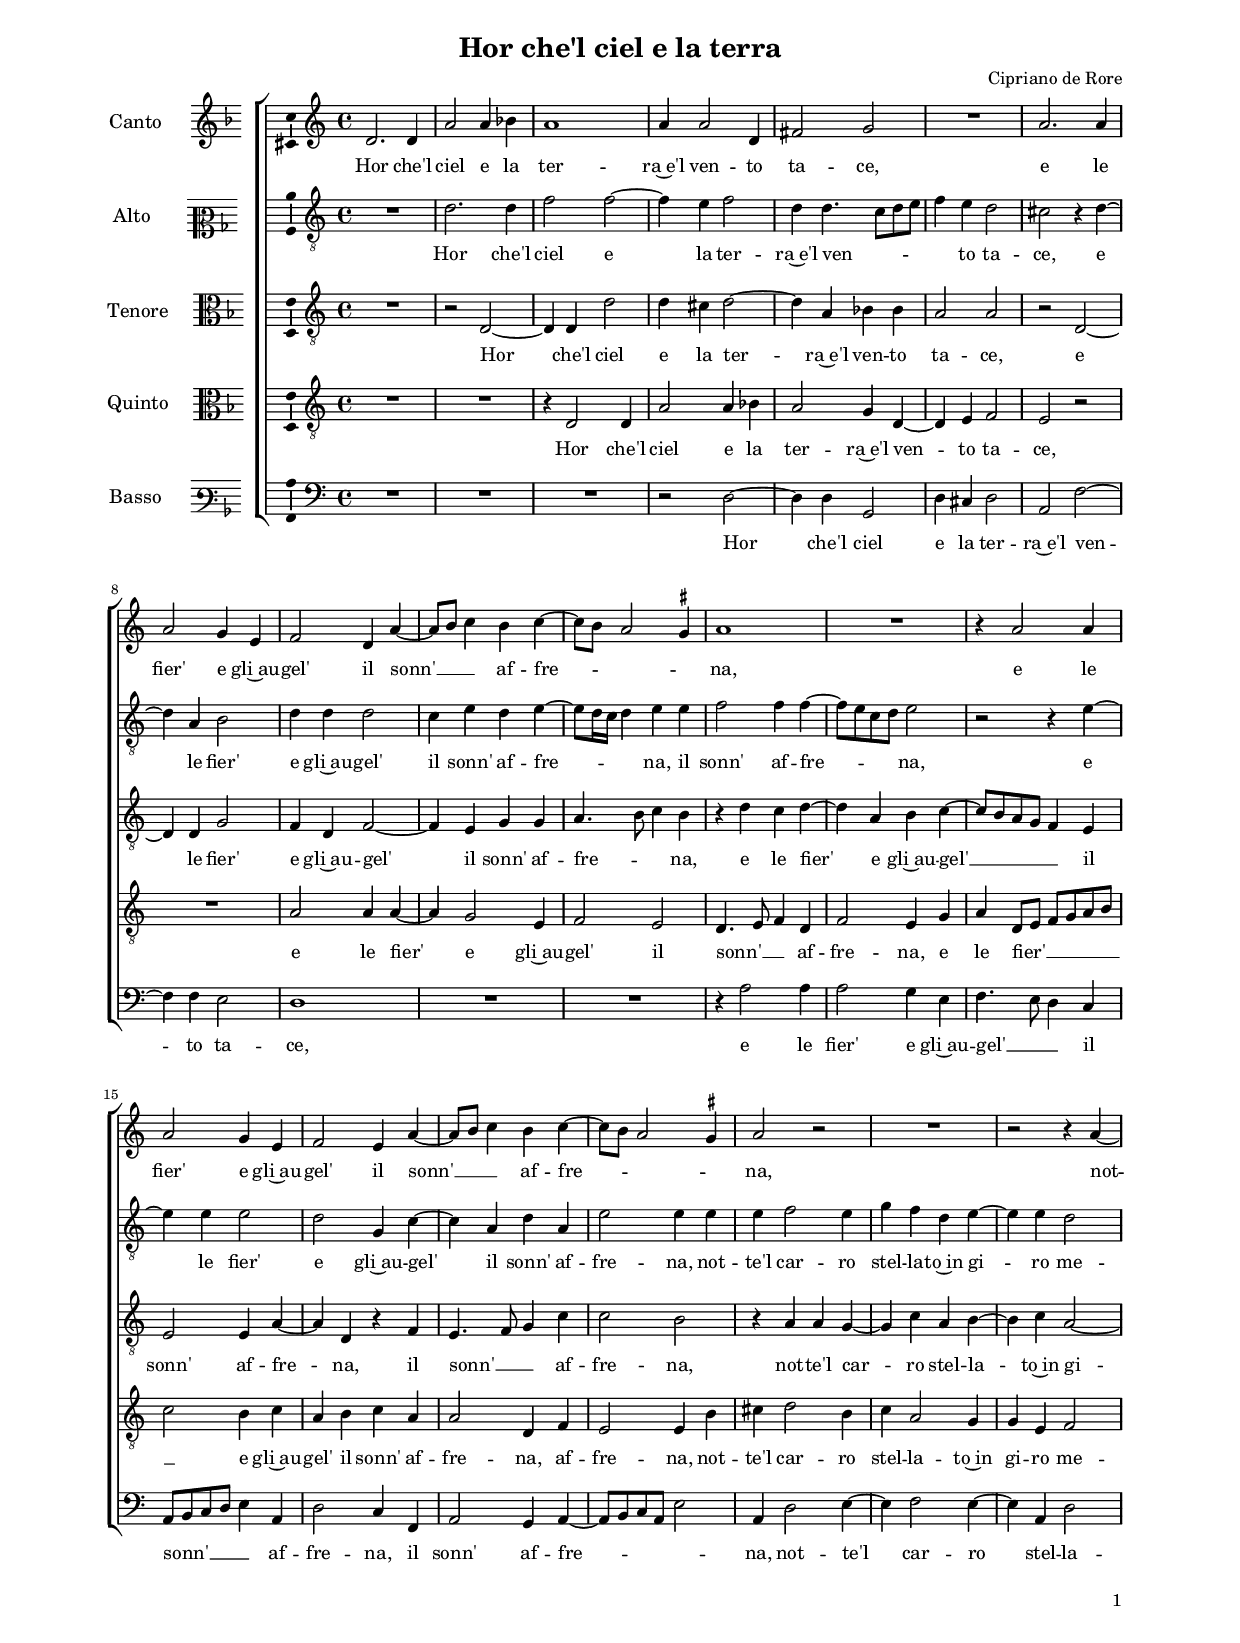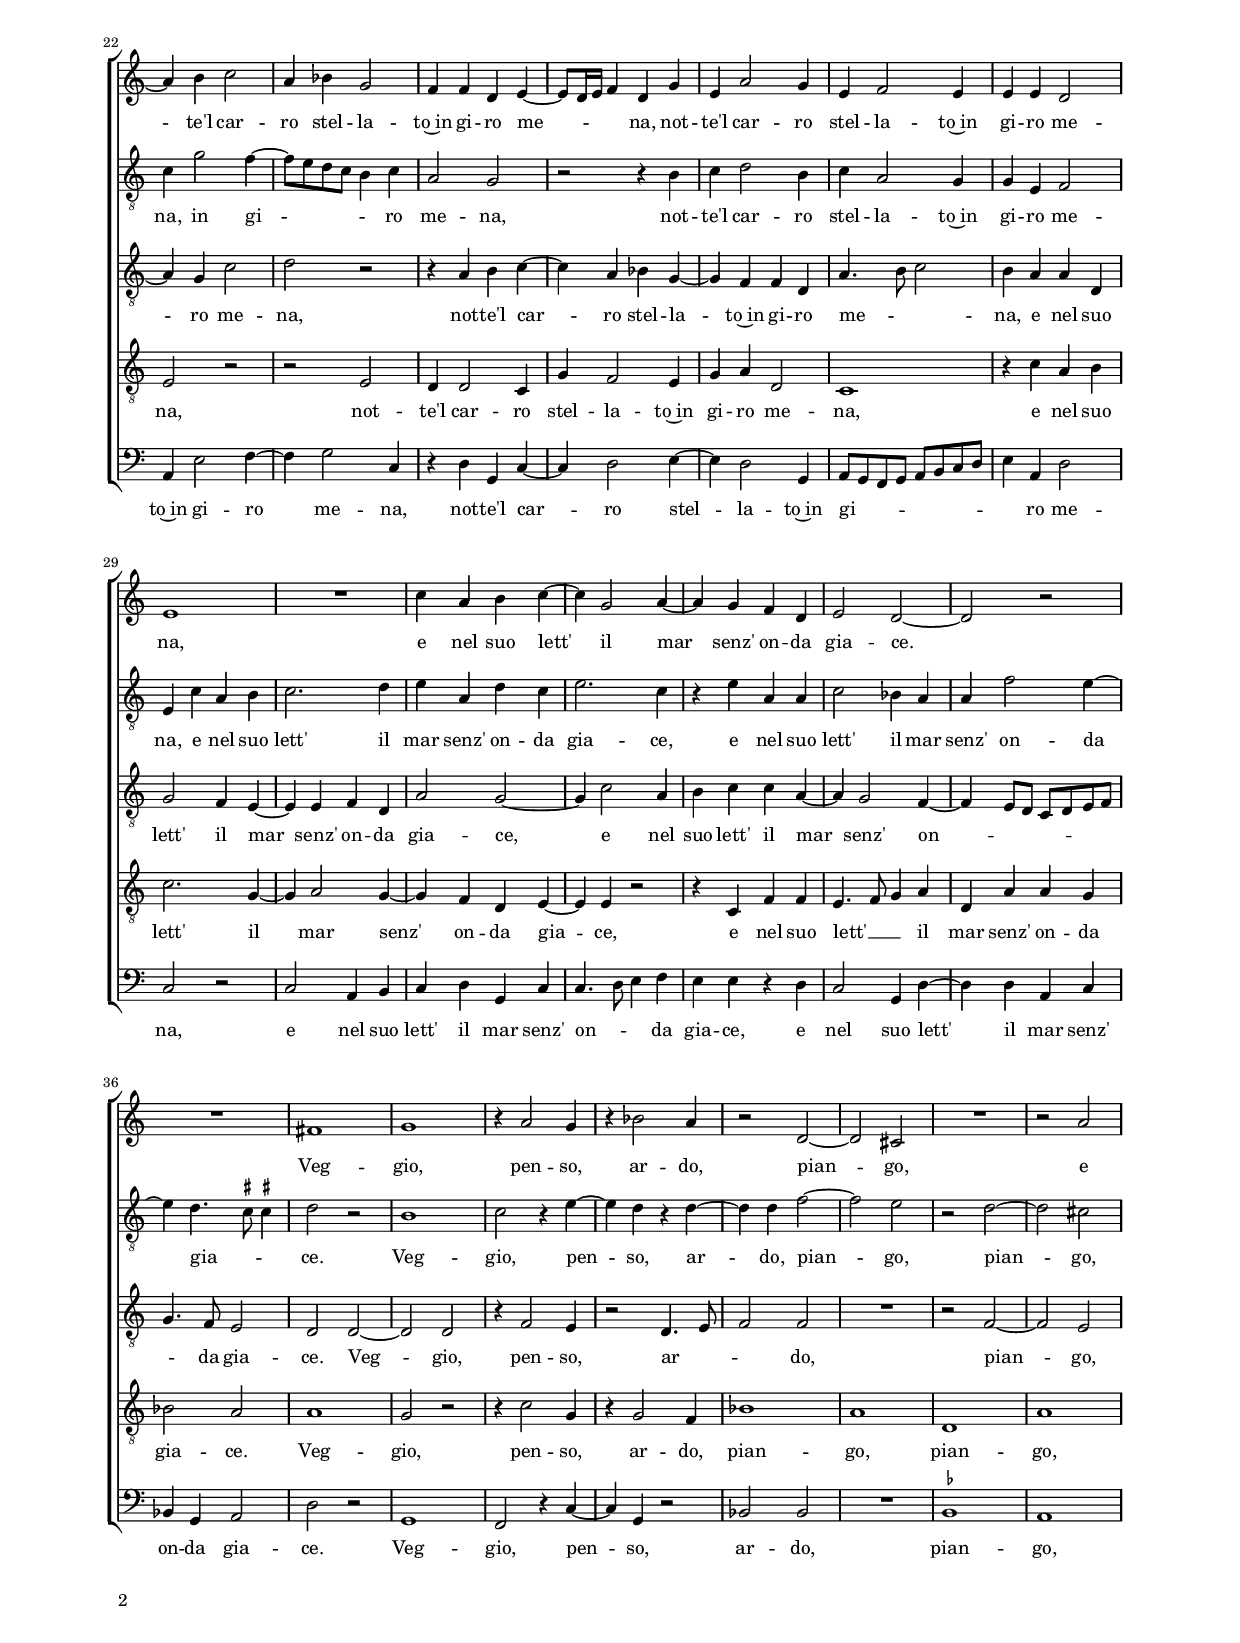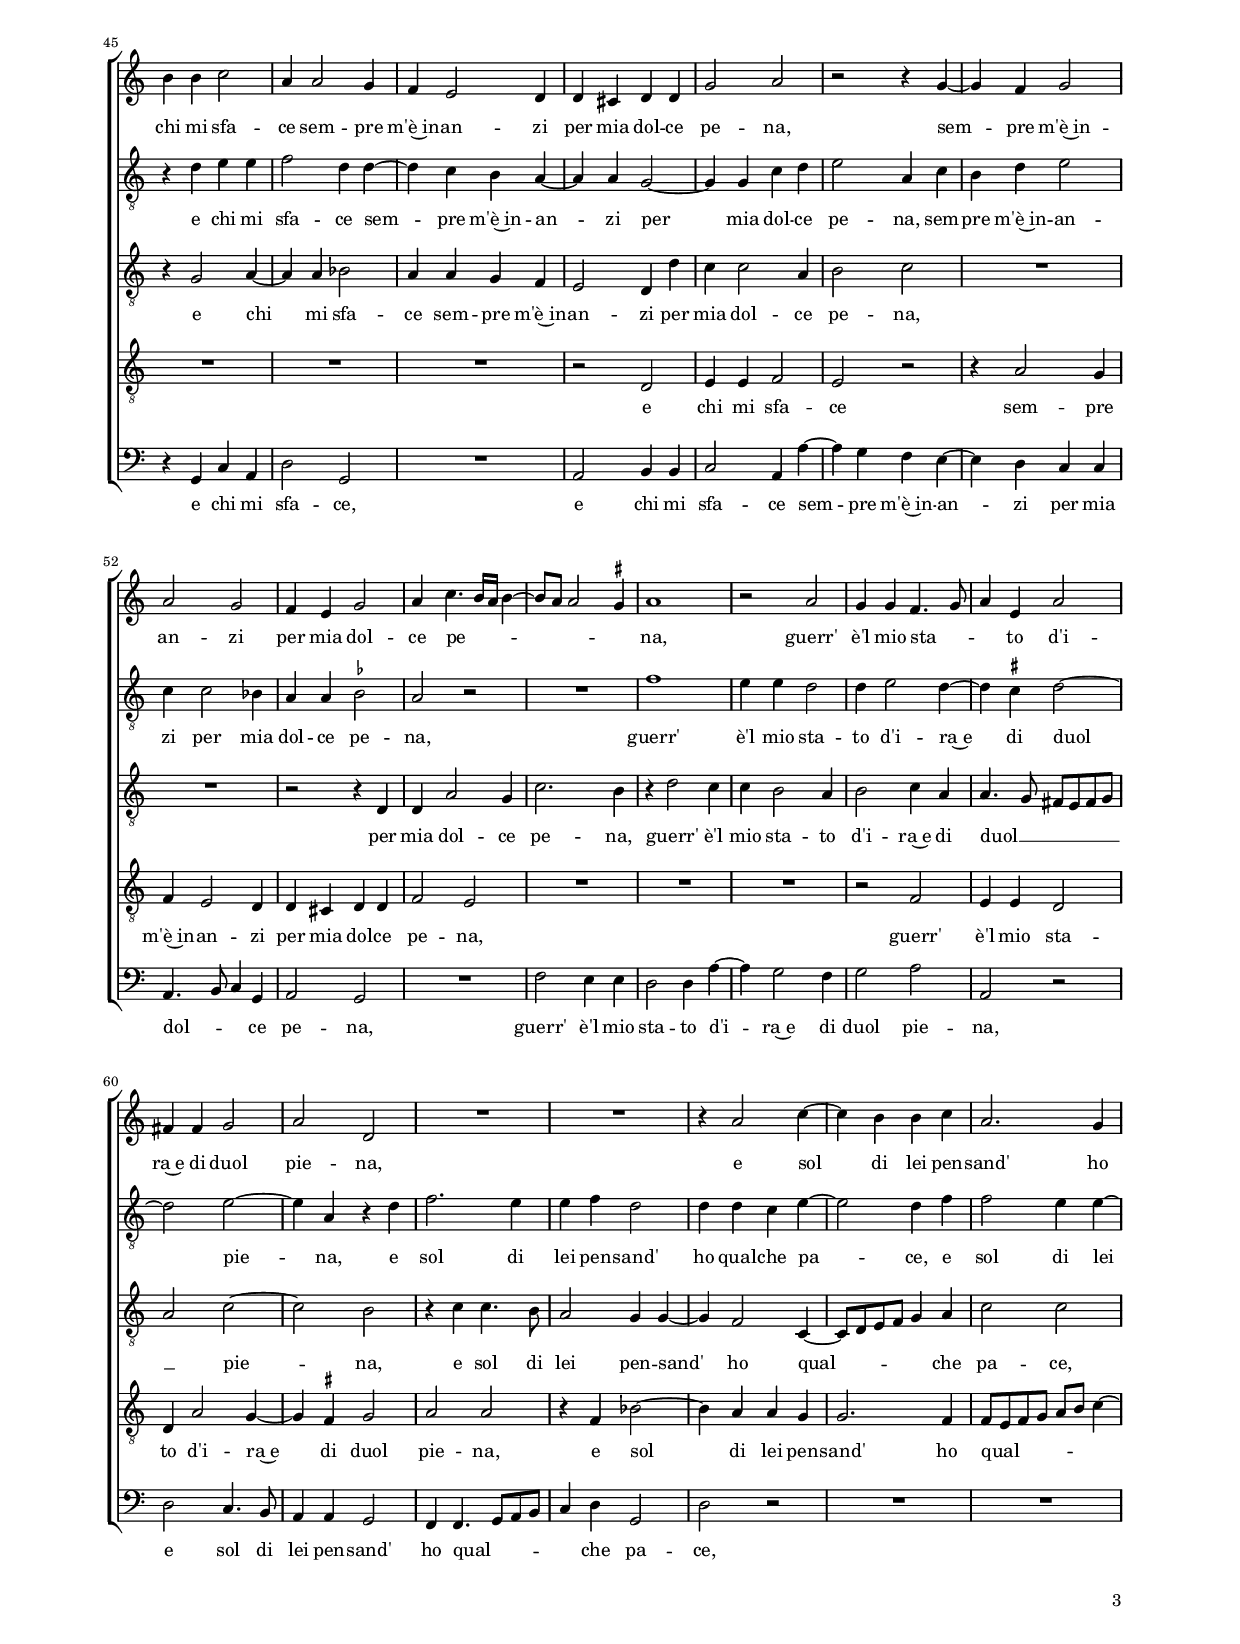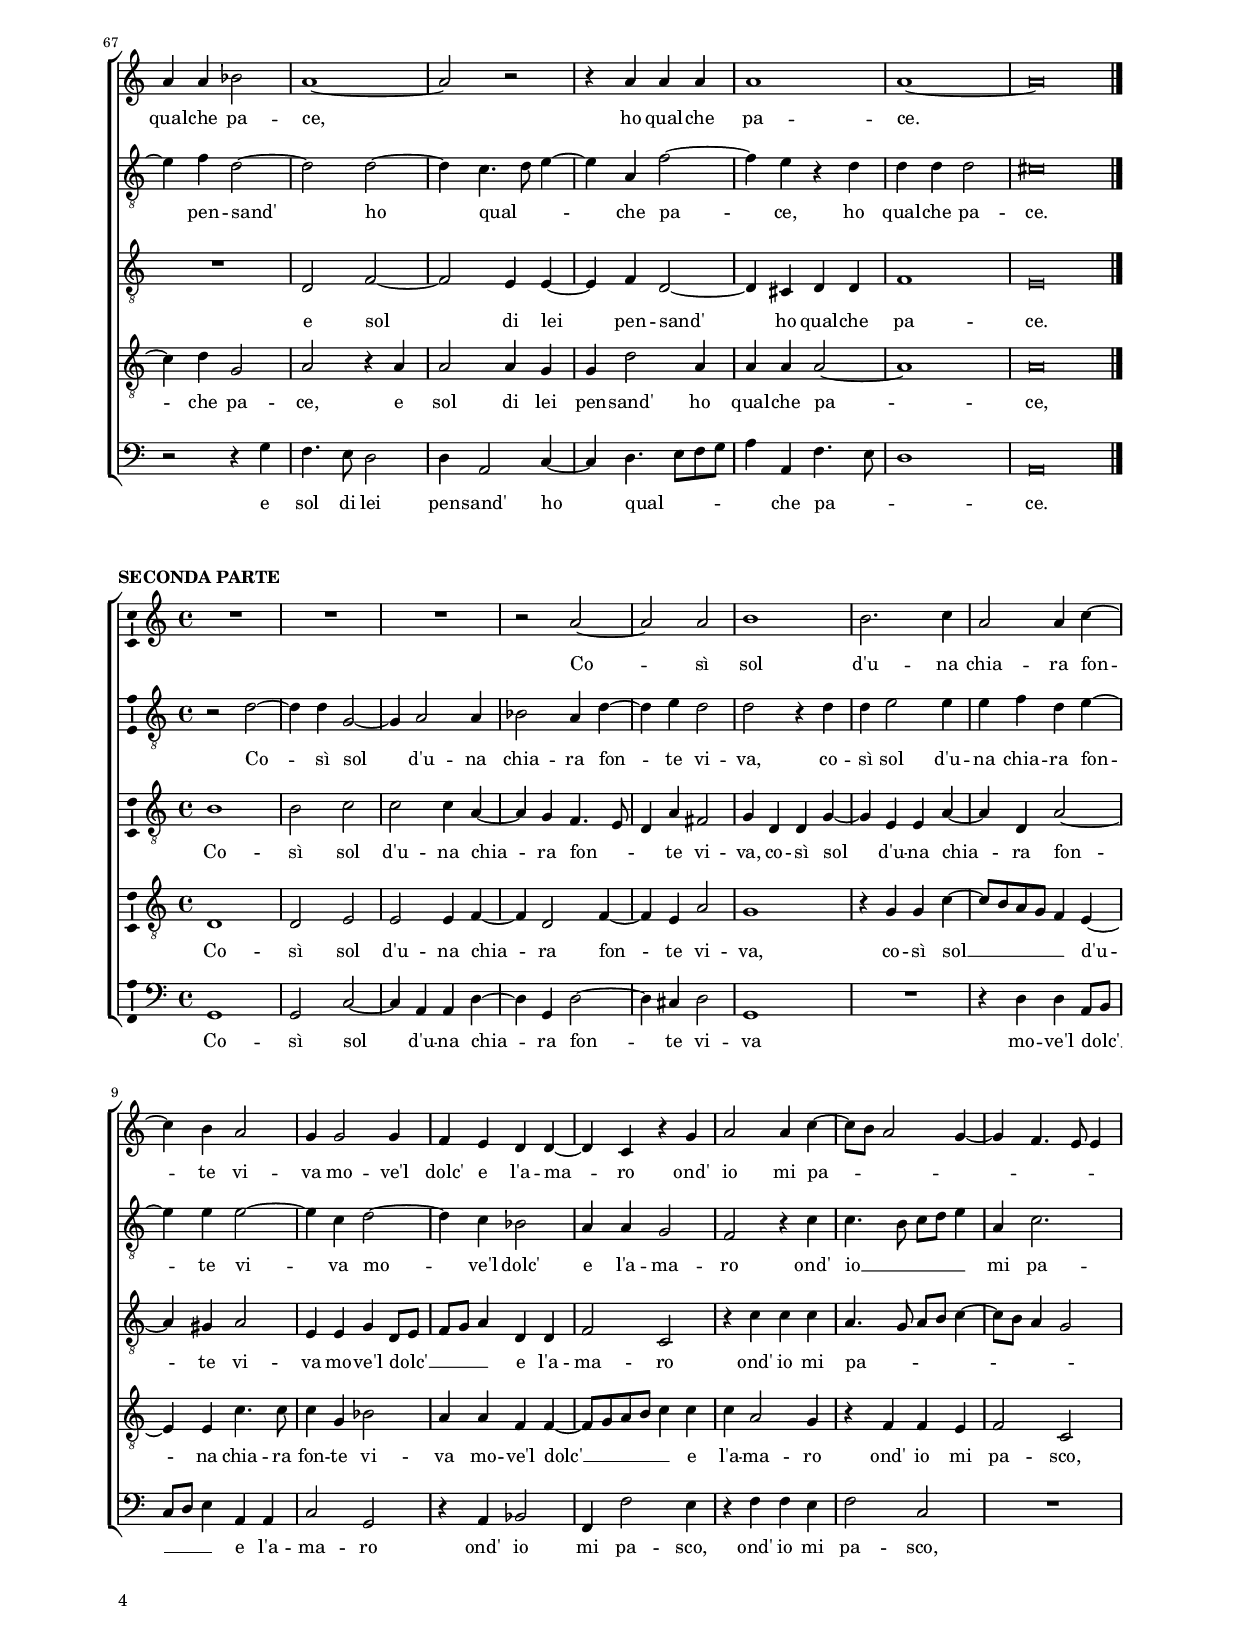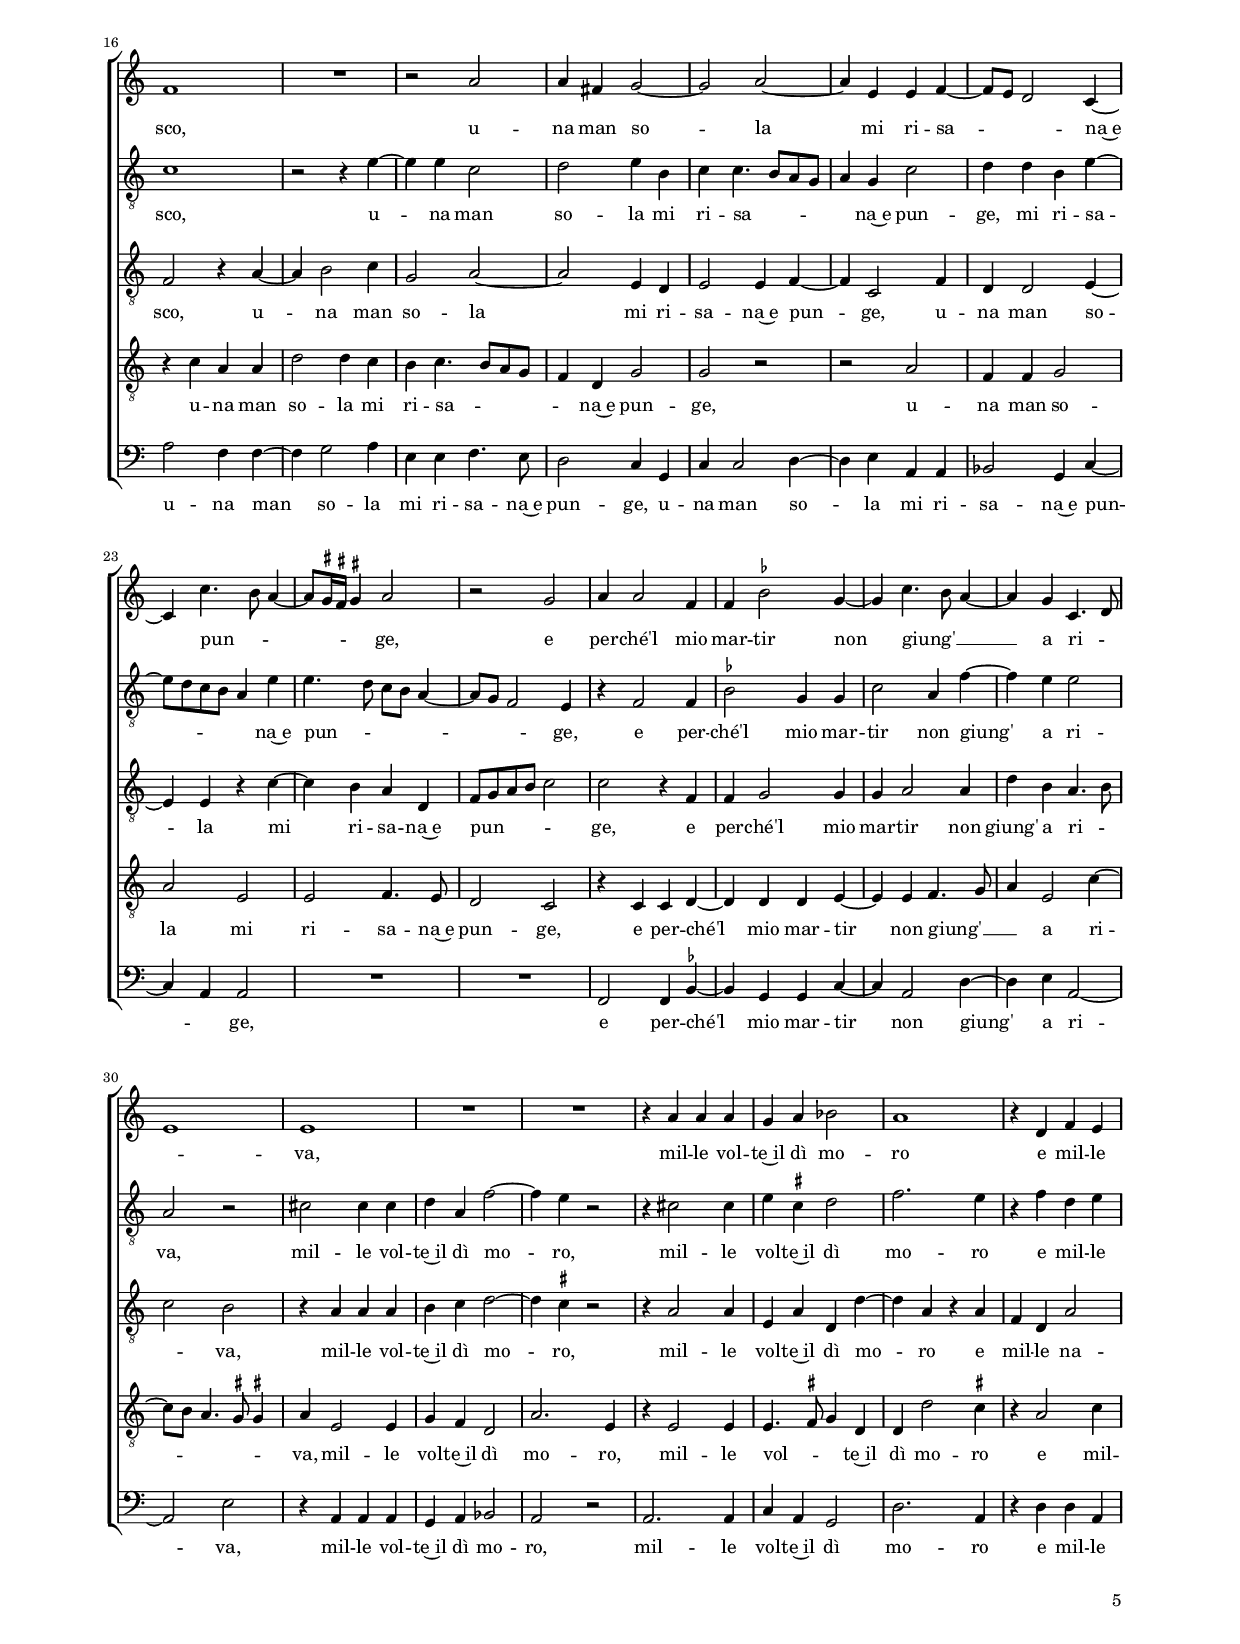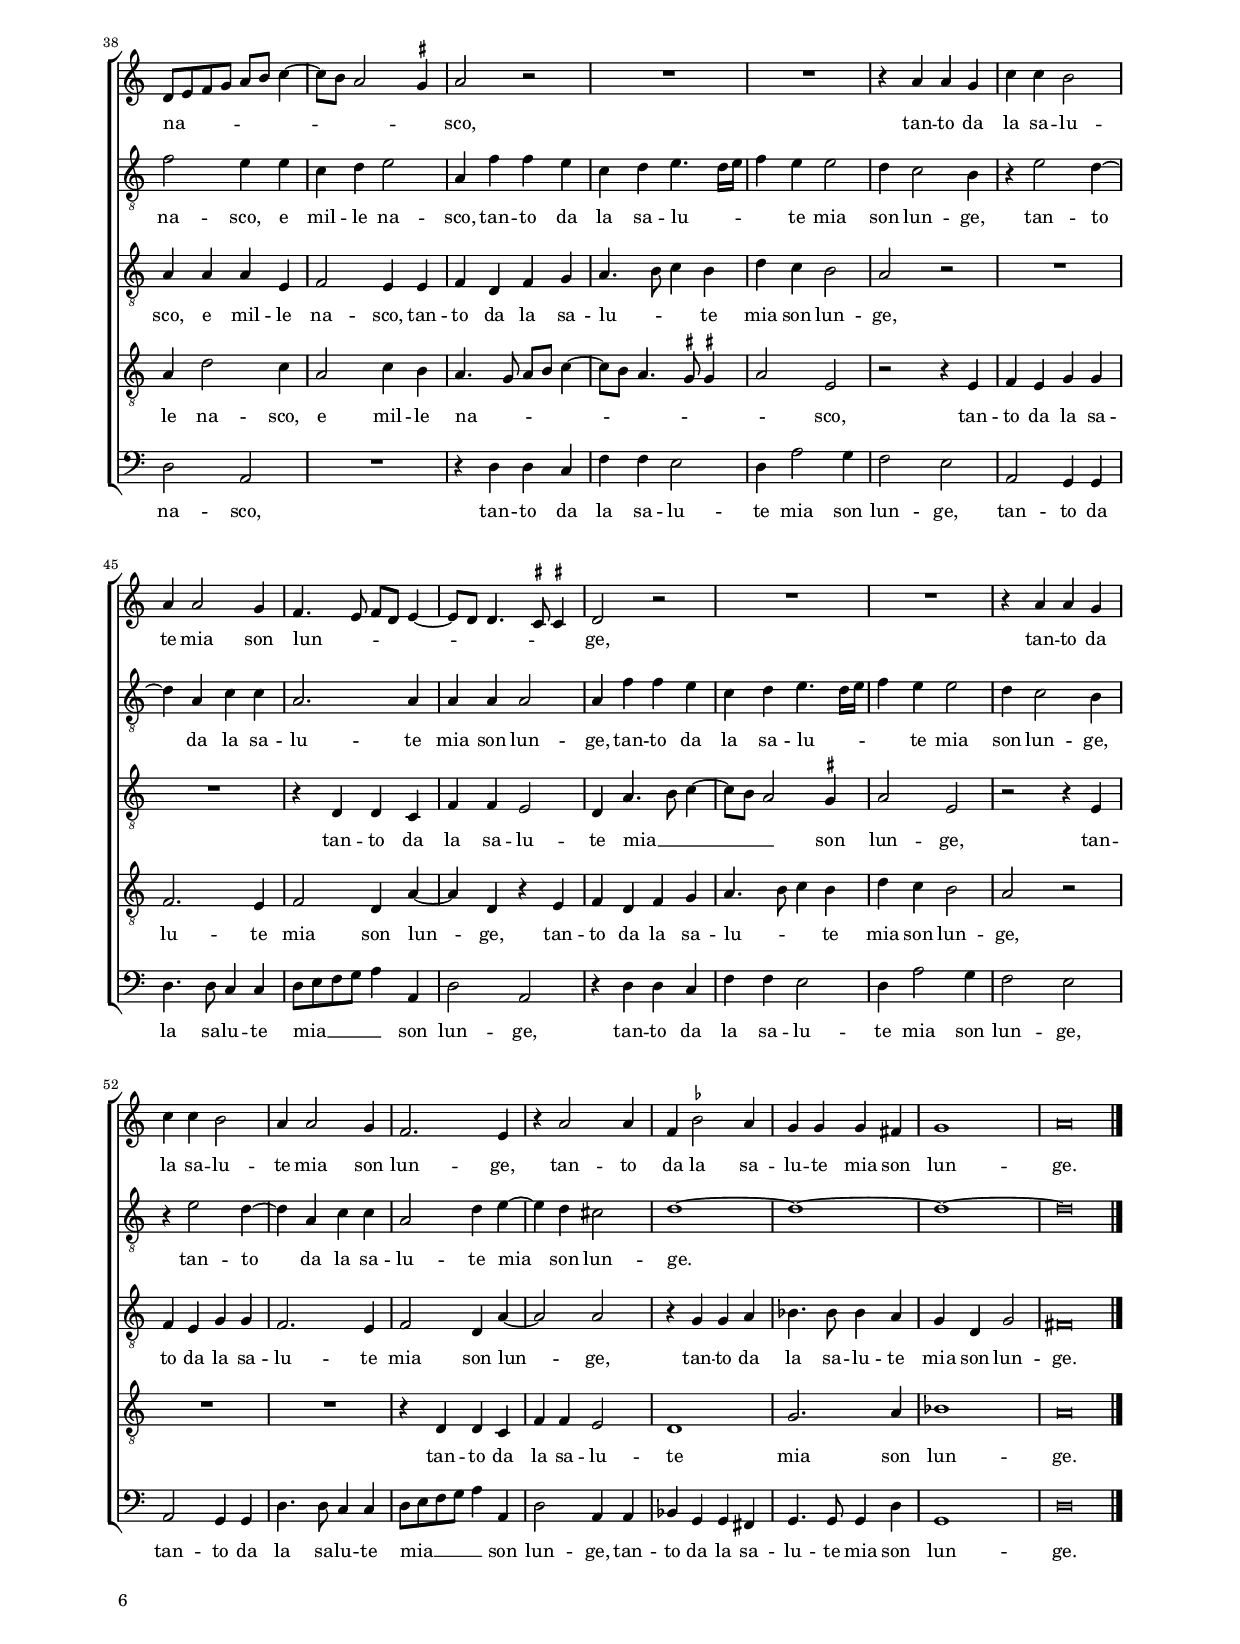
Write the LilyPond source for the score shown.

\header
{
  title="Hor che'l ciel e la terra"
  composer="Cipriano de Rore"
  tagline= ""
}

\version "2.20.0"
\language deutsch
#(set-global-staff-size 15)
% #(set-default-paper-size "letter")
#(ly:set-option 'point-and-click #f)

	
	ficta = { \once \set suggestAccidentals = ##t }
	
	forget = #(define-music-function (music) (ly:music?) #{
		\accidentalStyle forget
		$music
		\accidentalStyle default
		#})


\paper
	{
	top-margin = 1.8 \cm
	bottom-margin = 1.2 \cm
	left-margin = 2 \cm
	right-margin = 2 \cm
	ragged-bottom = ##f
	ragged-last-bottom = ##f
	print-page-number = ##f
	score-system-spacing = #'((basic-distance . 16) (minimum-distance . 14) (padding . 5) (strechability . 150))
	system-system-spacing = #'((basic-distance . 16) (minimum-distance . 14) (padding . 5) (strechability . 150))
    oddFooterMarkup=\markup   \fill-line { "" \fromproperty #'page:page-number-string }
    evenFooterMarkup=\markup  \fill-line { \fromproperty #'page:page-number-string "" }
    last-bottom-spacing = #'((basic-distance . 12) (minimum-distance . 7) (padding . 4))
    systems-per-page = 3
    page-count = 6
%	min-systems-per-page = 3
	}

global = {
    % \set Staff.autoBeaming = ##f
	\key f \major
	\time 4/4 
    \set Score.tempoHideNote = ##t
    \tempo 4 = 100
    \skip 1*72  \set Score.measureLength = #(ly:make-moment 2/1)
    \skip 1*2 \bar "|."
	}
	

incipitcantus = \markup { \score {
	{
	\set Staff.instrumentName = \markup { \fontsize #1 "Canto" }
	\key f \major
	\clef violin
	s4 \bar ""
	}
	\layout  {
	raggedright = ##t
	indent = 1.8 \cm
	line-width = 2.5 \cm
	\context { \Staff \remove Time_signature_engraver }
	\override Staff.Clef.Y-extent = #'(0 . 0)
	}} \hspace #1 }
      
      
incipitaltus = \markup { \score {
	{
	\set Staff.instrumentName = \markup { \fontsize #1 "Alto" }
	\key f \major
	\clef mezzosoprano
	s4 \bar ""
	}
	\layout  {
	raggedright = ##t
	indent = 1.8 \cm
	line-width = 2.5 \cm
	\context { \Staff \remove Time_signature_engraver }
	\override Staff.Clef.Y-extent = #'(0 . 0)
	}} \hspace #1 }


incipittenor = \markup { \score {
	{
	\set Staff.instrumentName = \markup { \fontsize #1 "Tenore" }
	\key f \major
	\clef alto
	s4 \bar ""
	}
	\layout  {
	raggedright = ##t
	indent = 1.8 \cm
	line-width = 2.5 \cm
	\context { \Staff \remove Time_signature_engraver }
	\override Staff.Clef.Y-extent = #'(0 . 0)
	}} \hspace #1 }
      
      
incipitquintus = \markup { \score {
	{
	\set Staff.instrumentName = \markup { \fontsize #1 "Quinto" }
	\key f \major
	\clef alto
	s4 \bar ""
	}
	\layout  {
	raggedright = ##t
	indent = 1.8 \cm
	line-width = 2.5 \cm
	\context { \Staff \remove Time_signature_engraver }
	\override Staff.Clef.Y-extent = #'(0 . 0)
	}} \hspace #1 }
      
      
incipitbassus = \markup { \score {
	{
	\set Staff.instrumentName = \markup { \fontsize #1 "Basso" }
	\key f \major
	\clef varbaritone
	s4 \bar ""
	}
	\layout  {
	raggedright = ##t
	indent = 1.8 \cm
	line-width = 2.5 \cm
	\context { \Staff \remove Time_signature_engraver }
	\override Staff.Clef.Y-extent = #'(0 . 0)
	}} \hspace #1 }


cantus =  \relative c''
	{
	g2. g4
	d'2 d4 es
	d1
	d4 d2 g,4
%5
	h2 c |
	R1
	d2. d4 \break
	d2 c4 a
	b2 g4 d'~
%10
	d8 e f4 e f~ |
	f8 e d2 \ficta cis4
	d1
	R1
	r4 d2 d4 \break
%15
	d2 c4 a |
	b2 a4 d~
	d8 e f4 e f~
	f8 e d2 \ficta cis4
	d2 r
%20
	R1 |
	r2 r4 d~ \break
	d4 e f2
	d4 es c2
	b4 b g a~
%25
	a8 g16 a b4 g c |
	a4 d2 c4
	a4 b2 a4
	a4 a g2 \break
	a1
%30
	R1 |
	f'4 d e f~
	f4 c2 d4~
	d4 c b g
	a2 g~
%35
	g2 r | \break
	R1
	h1
	c1
	r4 d2 c4
%40
	r4 es2 d4 |
	r2 g,~
	g2 fis
	R1
	r2 d' \break
%45
	e4 e f2 |
	d4 d2 c4
	b4 a2 g4
	g4 fis g g
	c2 d
%50
	r2 r4 c~ |
	c4 b c2 \break
	d2 c
	b4 a c2
	d4 f4. e16 d e4~
%55
	e8 d d2 \ficta cis4 |
	d1
	r2 d
	c4 c b4. c8
	d4 a d2 \break
%60
	h4 h c2 |
	d2 g,
	R1
	R1
	r4 d'2 f4~
%65
	f4 e e f |
	d2. c4 \break
	d4 d es2
	d1~
	d2 r
%70
	r4 d d d |
	d1
    d1~
	d\breve |
	}


altus =  \relative c'
    {
	R1
	g'2. g4
	b2 b~
	b4 a b2
%5
	g4 g4. f8 g a |
	b4 a g2
	fis2 r4 g~
	g4 d e2
	g4 g g2
%10
	f4 a g a~ |
	a8 g16 f g4 a a
	b2 b4 b~
	b8 a f g a2
	r2 r4 a~
%15
	a4 a a2 |
	g2 c,4 f~
	f4 d g d
	a'2 a4 a
	a4 b2 a4
%20
	c4 b g a~ |
	a4 a g2
	f4 c'2 b4~
	b8 a g f e4 f
	d2 c
%25
	r2 r4 e |
	f4 g2 e4
	f4 d2 c4
	c4 a b2
	a4 f' d e
%30
	f2. g4 |
	a4 d, g f
	a2. f4
	r4 a d, d
	f2 es4 d
%35
	d4 b'2 a4~ |
	a4 g4. \ficta fis8 \ficta fis!4
	g2 r
	e1
	f2 r4 a~
%40
	a4 g r g~ |
	g4 g b2~
	b2 a
	r2 g~
	g2 fis
%45
	r4 g a a |
	b2 g4 g~
	g4 f e d~
	d4 d c2~
	c4 c f g
%50
	a2 d,4 f |
	e4 g a2
	f4 f2 es4
	d4 d \ficta es2
	d2 r
%55
	R1 |
	b'1
	a4 a g2
	g4 a2 g4~
	g4 \ficta fis g2~
%60
	g2 a~ |
	a4 d, r g
	b2. a4
	a4 b g2
	g4 g f a~
%65
	a2 g4 b |
	b2 a4 a~
	a4 b g2~
	g2 g~
	g4 f4. g8 a4~
%70
	a4 d, b'2~ |
	b4 a r g
	g4 g g2
	fis\breve |
	}


tenor =  \relative c'
	{
	R1
	r2 g~
	g4 g g'2
	g4 fis g2~
%5
	g4 d es es |
	d2 d
	r2 g,~
	g4 g c2
	b4 g b2~
%10
	b4 a c c |
	d4. e8 f4 e
	r4 g f g~
	g4 d e f~
	f8 e d c b4 a
%15
	a2 a4 d~ |
	d4 g, r b
	a4. b8 c4 f
	f2 e
	r4 d d c~
%20
	c4 f d e~ |
	e4 f d2~
	d4 c f2
	g2 r
	r4 d e f~
%25
	f4 d es c~ |
	c4 b b g
	d'4. e8 f2
	e4 d d g,
	c2 b4 a~
%30
	a4 a b g |
	d'2 c~
	c4 f2 d4
	e4 f f d~
	d4 c2 b4~
%35
	b4 a8 g f8 g a b |
	c4. b8 a2
	g2 g~
	g2 g
	r4 b2 a4
%40
	r2 g4. a8 |
	b2 b
	R1
	r2 b~
	b2 a
%45
	r4 c2 d4~ |
	d4 d es2
	d4 d c b
	a2 g4 g'
	f4 f2 d4
%50
	e2 f |
	R1
	R1
	r2 r4 g,
	g4 d'2 c4
%55
	f2. e4 |
	r4 g2 f4
	f4 e2 d4
	e2 f4 d
	d4. c8 h8 a h c
%60
	d2 f~ |
	f2 e
	r4 f f4. e8
	d2 c4 c~
	c4 b2 f4~
%65
	f8 g a b c4 d |
	f2 f
	R1
	g,2 b~
	b2 a4 a~
%70
	a4 b g2~ |
	g4 fis g g
	b1
	a\breve |
	}


quintus  =  \relative c'
	{
	R1
	R1
	r4 g2 g4
	d'2 d4 es
%5
	d2 c4 g~ |
	g4 a b2
	a2 r
	R1
	d2 d4 d~
%10
	d4 c2 a4 |
	b2 a
	g4. a8 b4 g
	b2 a4 c
	d4 g,8 a b c d e
%15
	f2 e4 f |
	d4 e f d
	d2 g,4 b
	a2 a4 e'
	fis4 g2 e4
%20
	f4 d2 c4 | 
	c4 a b2
	a2 r
	r2 a
	g4 g2 f4
%25
	c'4 b2 a4 |
	c4 d g,2
	f1
	r4 f' d e
	f2. c4~
%30
	c4 d2 c4~ |
	c4 b g a~
	a4 a r2
	r4 f b b
	a4. b8 c4 d
%35
	g,4 d' d c |
	es2 d
	d1
	c2 r
	r4 f2 c4
%40
	r4 c2 b4 |
	es1
	d1
	g,1
	d'1
%45
	R1 |
	R1
	R1
	r2 g,
	a4 a b2
%50
	a2 r |
	r4 d2 c4
	b4 a2 g4
	g4 fis g g
	b2 a
%55
	R1 |
	R1
	R1
	r2 b
	a4 a g2
%60
	g4 d'2 c4~ |
	c4 \ficta h c2
	d2 d
	r4 b es2~
	es4 d d c
%65
	c2. b4 |
	b8 a b c d e f4~
	f4 g c,2
	d2 r4 d
	d2 d4 c
%70
	c4 g'2 d4 |
	d4 d d2~
	d1
	d\breve |
	}


bassus  =  \relative c
	{
	R1
	R1
	R1
	r2 g'~
%5
	g4 g c,2 |
	g'4 fis g2
	d2 b'~
	b4 b a2
	g1
%10
	R1 |
	R1
	r4 d'2 d4
	d2 c4 a
	b4. a8 g4 f
%15
	d8 e f g a4 d, |
	g2 f4 b,
	d2 c4 d~
	d8 e f d a'2
	d,4 g2 a4~
%20
	a4 b2 a4~ |
	a4 d, g2
	d4 a'2 b4~
	b4 c2 f,4
	r4 g c, f~
%25
	f4 g2 a4~ |
	a4 g2 c,4
	d8 c b c d e f g
	a4 d, g2
	f2 r
%30
	f2 d4 e |
	f4 g c, f
	f4. g8 a4 b
	a4 a r g
	f2 c4 g'~
%35
	g4 g d f |
	es4 c d2
	g2 r
	c,1
	b2 r4 f'~
%40
	f4 c r2 |
	es2 es
	R1
	\ficta es1
	d1
%45
	r4 c f d |
	g2 c,
	R1
	d2 e4 e
	f2 d4 d'~
%50
	d4 c b a~ |
	a4 g f f
	d4. e8 f4 c
	d2 c
	R1
%55
	b'2 a4 a |
	g2 g4 d'~
	d4 c2 b4
	c2 d
	d,2 r
%60
	g2 f4. e8 |
	d4 d c2
	b4 b4. c8 d e
	f4 g c,2
	g'2 r
%65
	R1 |
	R1
	r2 r4 c
	b4. a8 g2
	g4 d2 f4~
%70
	f4 g4. a8 b c |
	d4 d, b'4. a8
	g1
	d\breve |
	}


lyricscantus = \lyricmode {
	Hor che'l ciel e la ter -- ra~e'l ven -- to ta -- ce,
    e le fier' e gli~au -- gel' il sonn' __ _ _ af -- fre -- _ _ _ na,
    e le fier' e gli~au -- gel' il sonn' __ _ _ af -- fre -- _ _ _ na,
    not -- te'l car -- ro stel -- la -- to~in gi -- ro me -- _ _ _ na,
    not -- te'l car -- ro stel -- la -- to~in gi -- ro me -- na,
    e nel suo lett' il mar senz' on -- da gia -- ce.
    Veg -- gio, pen -- so, ar -- do, pian -- go,
    e chi mi sfa -- ce
    sem -- pre m'è~in -- an -- zi per mia dol -- ce pe -- na,
    sem -- pre m'è~in -- an -- zi per mia dol -- ce pe -- _ _ _ _ _ _ na,
    guerr' è'l mio sta -- _ _ to d'i -- ra~e di duol pie -- na,
    e sol di lei pen -- sand' ho qual -- che pa -- ce,
    ho qual -- che pa -- ce.
	}


lyricsaltus = \lyricmode {
	Hor che'l ciel e la ter -- ra~e'l ven -- _ _ _ _ to ta -- ce,
    e le fier' e gli~au -- gel' il sonn' af -- fre -- _ _ _ na,
    il sonn' af -- fre -- _ _ _ na,
    e le fier' e gli~au -- gel' il sonn' af -- fre -- na,
    not -- te'l car -- ro stel -- la -- to~in gi -- ro me -- na,
    in gi -- _ _ _ _ ro me -- na,
    not -- te'l car -- ro stel -- la -- to~in gi -- ro me -- na,
    e nel suo lett' il mar senz' on -- da gia -- ce,
    e nel suo lett' il mar senz' on -- da gia -- _ _ ce.
    Veg -- gio, pen -- so, ar -- do, pian -- go,
    pian -- go, e chi mi sfa -- ce
    sem -- pre m'è~in -- an -- zi per mia dol -- ce pe -- na,
    sem -- pre m'è~in -- an -- zi per mia dol -- ce pe -- na,
    guerr' è'l mio sta -- to d'i -- ra~e di duol pie -- na,
    e sol di lei pen -- sand' ho qual -- che pa -- ce,
    e sol di lei pen -- sand' ho qual -- _ _ che pa -- ce,
    ho qual -- che pa -- ce.
	}


lyricstenor = \lyricmode {
	Hor che'l ciel e la ter -- ra~e'l ven -- to ta -- ce,
    e le fier' e gli~au -- gel' il sonn' af -- fre -- _ _ na,
    e le fier' e gli~au -- gel' __ _ _ _ _ il sonn' af -- fre -- na,
    il sonn' __ _ _ af -- fre -- na,
    not -- te'l car -- ro stel -- la -- to~in gi -- ro me -- na,
    not -- te'l car -- ro stel -- la -- to~in gi -- ro me -- _ _ na,
    e nel suo lett' il mar senz' on -- da gia -- ce,
    e nel suo lett' il mar senz' on -- _ _ _ _ _ _ _ da gia -- ce.
    Veg -- gio, pen -- so, ar -- _ _ do, pian -- go,
    e chi mi sfa -- ce
    sem -- pre m'è~in -- an -- zi per mia dol -- ce pe -- na,
    per mia dol -- ce pe -- na,
    guerr' è'l mio sta -- to d'i -- ra~e di duol __ _ _ _ _ _ _ pie -- na,
    e sol di lei pen -- sand' ho qual -- _ _ _ _ che pa -- ce,
    e sol di lei pen -- sand' ho qual -- che pa -- ce.
	}


lyricsquintus = \lyricmode {
	Hor che'l ciel e la ter -- ra~e'l ven -- to ta -- ce,
    e le fier' e gli~au -- gel' il sonn' __ _ _ af -- fre -- na,
    e le fier' __ _ _ _ _ _ _ e gli~au -- gel' il sonn' af -- fre -- na,
    af -- fre -- na,
    not -- te'l car -- ro stel -- la -- to~in gi -- ro me -- na,
    not -- te'l car -- ro stel -- la -- to~in gi -- ro me -- na,
    e nel suo lett' il mar senz' on -- da gia -- ce,
    e nel suo lett' __ _ _ il mar senz' on -- da gia -- ce.
    Veg -- gio, pen -- so, ar -- do, pian -- go,
    pian -- go, e chi mi sfa -- ce
    sem -- pre m'è~in -- an -- zi per mia dol -- ce pe -- na,
    guerr' è'l mio sta -- to d'i -- ra~e di duol pie -- na,
    e sol di lei pen -- sand' ho qual -- _ _ _ _ _ _ che pa -- ce,
    e sol di lei pen -- sand' ho qual -- che pa -- ce,
    ho qual -- che pa -- ce.
	}


lyricsbassus = \lyricmode {
	Hor che'l ciel e la ter -- ra~e'l ven -- to ta -- ce,
    e le fier' e gli~au -- gel' __ _ _ il sonn' __ _ _ _ _ af -- fre -- na,
    il sonn' af -- fre -- _ _ _ _ na,
    not -- te'l car -- ro stel -- la -- to~in gi -- ro me -- na,
    not -- te'l car -- ro stel -- la -- to~in gi -- _ _ _ _ _ _ _ _ ro me -- na,
    e nel suo lett' il mar senz' on -- _ _ da gia -- ce,
    e nel suo lett' il mar senz' on -- da gia -- ce.
    Veg -- gio, pen -- so, ar -- do, pian -- go,
    e chi mi sfa -- ce,
    e chi mi sfa -- ce
    sem -- pre m'è~in -- an -- zi per mia dol -- _ _ ce pe -- na,
    guerr' è'l mio sta -- to d'i -- ra~e di duol pie -- na,
    e sol di lei pen -- sand' ho qual -- _ _ _ _ che pa -- ce,
    e sol di lei pen -- sand' ho qual -- _ _ _ _ che pa -- _ _ ce.
	}


\score
{  
	\transpose f c {
	\new ChoirStaff \with { \override StaffGrouper.staff-staff-spacing.basic-distance = #12 }
	<<

	\new Staff << \global
	\new Voice="v1" {
		\set Staff.instrumentName=\incipitcantus
		\set Staff.midiInstrument = "reed organ"
		\clef violin
		\cantus }
	\new Lyrics \lyricsto "v1" {\lyricscantus }
	>>


	\new Staff << \global
	\new Voice="v2" {
		\set Staff.instrumentName=\incipitaltus
		\set Staff.midiInstrument = "reed organ"
                \clef "G_8"
		\altus}
	\new Lyrics \lyricsto "v2" {\lyricsaltus }
	>>


	\new Staff << \global
	\new Voice="v3" {
		\set Staff.instrumentName=\incipittenor
		\set Staff.midiInstrument = "reed organ"
		\clef "G_8"
		\tenor }
	\new Lyrics \lyricsto "v3" {\lyricstenor }
	>>


	\new Staff << \global
	\new Voice="v5" {
		\set Staff.instrumentName=\incipitquintus
		\set Staff.midiInstrument = "reed organ"
		\clef "G_8"
		\quintus}
	\new Lyrics \lyricsto "v5" {\lyricsquintus }
	>>


	\new Staff << \global
	\new Voice="v4" {
		\set Staff.instrumentName=\incipitbassus
		\set Staff.midiInstrument = "reed organ"
		\clef bass
		\bassus }
	\new Lyrics \lyricsto "v4" {\lyricsbassus}
	>>

	>>
	} % transpose

	\layout
	{
	indent = 2.5 \cm
	\context { \Staff \override TimeSignature.break-visibility = #end-of-line-invisible }
	\context { \Lyrics \override VerticalAxisGroup.nonstaff-relatedstaff-spacing.padding = #1.4 }
%	\context { \Lyrics \override LyricText.font-size = #1 }
	\context { \Staff \consists "Ambitus_engraver" }
	\context { \Score \override BarNumber.padding = #2 }
	\context { \Voice \override NoteHead.style = #'baroque }
	}


\midi
	{
	}

}

%%%%%%%%%%%%%%%%%%%%  SECUNDA PARS %%%%%%%%%%%%%%%%%%%%


global = {
	\key f \major
	\time 4/4
    \set Score.tempoHideNote = ##t
    \tempo 4 = 100
    \skip 1*58  \set Score.measureLength = #(ly:make-moment 2/1)
    \skip 1*2 \bar "|."
	}


cantus =  \relative c''
	{
    R1    
	R1
	R1
	r2 d~
%5
	d2 d |
	e1
	e2. f4
	d2 d4 f~ \break
	f4 e d2
%10
	c4 c2 c4 |
	b4 a g g~
	g4 f r c'
	d2 d4 f~
	f8 e d2 c4~
%15
	c4 b4. a8 a4 | \break
	b1
	R1
	r2 d
	d4 h c2~
%20
	c2 d~ |
	d4 a a b~
	b8 a g2 f4~ \break
	f4 f'4. e8 d4~
	d8 \ficta cis16 \ficta h \ficta cis!4 d2
%25
	r2 c |
	d4 d2 b4
	b4 \ficta es2 c4~
	c4 f4. e8 d4~
	d4 c f,4. g8 \break
%30
	a1 |
	a1
    R1
    R1
	r4 d d d
%35
    c4 d es2 |
	d1
	r4 g, b a \break
	g8 a b c d e f4~
	f8 e d2 \ficta cis4
%40
    d2 r
	R1
	R1 |
	r4 d d c 
	f4 f e2 \break
%45
    d4 d2 c4 |
	b4. a8 b8 g a4~
	a8 g g4. \ficta fis8 \ficta fis!4
	g2 r
	R1
%50
    R1 |
	r4 d' d c \break
	f4 f e2
	d4 d2 c4
	b2. a4
%55
    r4 d2 d4 |
	b4 \ficta es2 d4
	c4 c c h
	c1
	d\breve |
	}


altus =  \relative c'
    {
	r2 g'~
	g4 g c,2~
	c4 d2 d4
	es2 d4 g~
%5
	g4 a g2 |
	g2 r4 g
	g4 a2 a4
	a4 b g a~
	a4 a a2~
%10
	a4 f g2~ |
	g4 f es2
	d4 d c2
	b2 r4 f'
	f4. e8 f g a4
%15
	d,4 f2. |
	f1
	r2 r4 a~
	a4 a f2
	g2 a4 e
%20
	f4 f4. e8 d c |
	d4 c f2
	g4 g e a~
	a8 g f e d4 a'
	a4. g8 f e d4~
%25
	d8 c b2 a4 |
	r4 b2 b4
	\ficta es2 c4 c
	f2 d4 b'~
	b4 a a2
%30
	d,2 r |
	fis2 fis4 fis
	g4 d b'2~
	b4 a r2
	r4 fis2 fis4
%35
	a4 \ficta fis g2 |
	b2. a4
	r4 b g a
	b2 a4 a
	f4 g a2
%40
	d,4 b' b a |
	f4 g a4. g16 a
	b4 a a2
	g4 f2 e4
	r4 a2 g4~
%45
	g4 d f f |
	d2. d4
	d4 d d2
	d4 b' b a
	f4 g a4. g16 a
%50
	b4 a a2 |
	g4 f2 e4
	r4 a2 g4~
	g4 d f f
	d2 g4 a~
%55
	a4 g fis2 |
	g1~
    g1~
    g1~
	g\breve |
	}


tenor =  \relative c'
	{
	e1
	e2 f
	f2 f4 d~
	d4 c b4. a8
%5
	g4 d' h2 |
	c4 g g c~
	c4 a a d~
	d4 g, d'2~
	d4 cis d2
%10
	a4 a c g8 a |
	b8 c d4 g, g
	b2 f
	r4 f' f f
	d4. c8 d e f4~
%15
	f8 e d4 c2 |
	b2 r4 d~
	d4 e2 f4
	c2 d~
	d2 a4 g
%20
	a2 a4 b~ |
	b4 f2 b4
	g4 g2 a4~
	a4 a r f'~
	f4 e d g,
%25
	b8 c d e f2 |
	f2 r4 b,
	b4 c2 c4
	c4 d2 d4
	g4 e d4. e8
%30
	f2 e |
	r4 d d d
	e4 f g2~
	g4 \ficta fis r2
	r4 d2 d4
%35
	a4 d g, g'~ |
	g4 d r d
	b4 g d'2
	d4 d d a
	b2 a4 a
%40
	b4 g b c |
	d4. e8 f4 e
	g4 f e2
	d2 r
	R1
%45
	R1 |
	r4 g, g f
	b4 b a2
	g4 d'4. e8 f4~
	f8 e d2 \ficta cis4
%50
	d2 a |
	r2 r4 a
    b4 a c c
	b2. a4
	b2 g4 d'~
%55
	d2 d |
	r4 c c d
	es4. es8 es4 d
	c4 g c2
	h\breve |
	}


quintus  =  \relative c'
	{
	g1
	g2 a
	a2 a4 b~
	b4 g2 b4~
%5
	b4 a d2 |
	c1
	r4 c c f~
	f8 e d c b4 a~
	a4 a f'4. f8
%10
	f4 c es2 |
	d4 d b b~
	b8 c d e f4 f
	f4 d2 c4
	r4 b b a
%15
	b2 f |
	r4 f' d d
	g2 g4 f
	e4 f4. e8 d c
	b4 g c2
%20
	c2 r |
	r2 d
	b4 b c2
	d2 a
	a2 b4. a8
%25
	g2 f |
	r4 f f g~
	g4 g g a~
	a4 a b4. c8
	d4 a2 f'4~
%30
	f8 e d4. \ficta cis8 \ficta cis!4 |
	d4 a2 a4
	c4 b g2
	d'2. a4
	r4 a2 a4
%35
	a4. \ficta h8 c4 g |
	g4 g'2 \ficta fis4
	r4 d2 f4
	d4 g2 f4
	d2 f4 e
%40
	d4. c8 d e f4~ |
	f8 e d4. \ficta cis8 \ficta cis!4
	d2 a
	r2 r4 a
	b4 a c c
%45
	b2. a4 |
	b2 g4 d'~
	d4 g, r a
	b4 g b c
	d4. e8 f4 e
%50
	g4 f e2 |
	d2 r
	R1
	R1
	r4 g, g f
%55
	b4 b a2 |
	g1
	c2. d4
	es1
	d\breve |
	}


bassus  =  \relative c
	{
	c1
	c2 f~
	f4 d d g~
	g4 c, g'2~
%5
	g4 fis g2 |
	c,1
	R1
	r4 g' g d8 e
	f8 g a4 d, d
%10
	f2 c |
	r4 d es2
	b4 b'2 a4
	r4 b b a
	b2 f
%15
	R1 |
	d'2 b4 b~
	b4 c2 d4
	a4 a b4. a8
	g2 f4 c
%20
	f4 f2 g4~ |
	g4 a d, d
	es2 c4 f~
	f4 d d2
	R1
%25
	R1 |
	b2 b4 \ficta es~
	\ficta es4 c c f~
	f4 d2 g4~
	g4 a d,2~
%30
	d2 a' |
	r4 d, d d
	c4 d es2
	d2 r
	d2. d4
%35
	f4 d c2 |
	g'2. d4
	r4 g g d
	g2 d
	R1
%40
	r4 g g f |
	b4 b a2
	g4 d'2 c4
	b2 a
	d,2 c4 c
%45
	g'4. g8 f4 f |
	g8 a b c d4 d,
	g2 d
	r4 g g f
	b4 b a2
%50
	g4 d'2 c4 |
	b2 a
	d,2 c4 c
	g'4. g8 f4 f
	g8 a b c d4 d,
%55
	g2 d4 d |
	es4 c c h
	c4. c8 c4 g'
	c,1
	g'\breve |
	}


lyricscantus = \lyricmode {
	Co -- sì sol d'u -- na chia -- ra fon -- te vi -- va
    mo -- ve'l dolc' e l'a -- ma -- ro ond' io mi pa -- _ _ _ _ _ _ sco,
    u -- na man so -- la mi ri -- sa -- _ _ na~e pun -- _ _ _ _ _ ge,
    e per -- ché'l mio mar -- tir non giung' __ _ _ a ri -- _ _ va,
    mil -- le vol -- te~il dì mo -- ro
    e mil -- le na -- _ _ _ _ _ _ _ _ _ sco,
    tan -- to da la sa -- lu -- te mia son lun -- _ _ _ _ _ _ _ _ ge,
    tan -- to da la sa -- lu -- te mia son lun -- ge,
    tan -- to da la sa -- lu -- te mia son lun -- ge.
	}


lyricsaltus = \lyricmode {
	Co -- sì sol d'u -- na chia -- ra fon -- te vi -- va,
    co -- sì sol d'u -- na chia -- ra fon -- te vi -- va
    mo -- ve'l dolc' e l'a -- ma -- ro ond' io __ _ _ _ _ mi pa -- sco,
    u -- na man so -- la mi ri -- sa -- _ _ _ _ na~e pun -- ge,
    mi ri -- sa -- _ _ _ _ na~e pun -- _ _ _ _ _ _ ge,
    e per -- ché'l mio mar -- tir non giung' a ri -- va,
    mil -- le vol -- te~il dì mo -- ro,
    mil -- le vol -- te~il dì mo -- ro
    e mil -- le na -- sco,
    e mil -- le na -- sco,
    tan -- to da la sa -- lu -- _ _ _ te mia son lun -- ge,
    tan -- to da la sa -- lu -- te mia son lun -- ge,
    tan -- to da la sa -- lu -- _ _ _ te mia son lun -- ge,
    tan -- to da la sa -- lu -- te mia son lun -- ge.
	}


lyricstenor = \lyricmode {
	Co -- sì sol d'u -- na chia -- ra fon -- _ _ te vi -- va,
    co -- sì sol d'u -- na chia -- ra fon -- te vi -- va
    mo -- ve'l dolc' __ _ _ _ _ e l'a -- ma -- ro ond' io mi pa -- _ _ _ _ _ _ _ sco,
    u -- na man so -- la mi ri -- sa -- na~e pun -- ge,
    u -- na man so -- la mi ri -- sa -- na~e pun -- _ _ _ _ ge,
    e per -- ché'l mio mar -- tir non giung' a ri -- _ _ va,
    mil -- le vol -- te~il dì mo -- ro,
    mil -- le vol -- te~il dì mo -- ro
    e mil -- le na -- sco,
    e mil -- le na -- sco,
    tan -- to da la sa -- lu -- _ _ te mia son lun -- ge,
    tan -- to da la sa -- lu -- te mia __ _ _ _ _ son lun -- ge,
    tan -- to da la sa -- lu -- te mia son lun -- ge,
    tan -- to da la sa -- lu -- te mia son lun -- ge.
	}


lyricsquintus = \lyricmode {
	Co -- sì sol d'u -- na chia -- ra fon -- te vi -- va,
    co -- sì sol __ _ _ _ _ d'u -- na chia -- ra fon -- te vi -- va
    mo -- ve'l dolc' __ _ _ _ _ e l'a -- ma -- ro ond' io mi pa -- sco,
    u -- na man so -- la mi ri -- sa -- _ _ _ _ na~e pun -- ge,
    u -- na man so -- la mi ri -- sa -- na~e pun -- ge,
    e per -- ché'l mio mar -- tir non giung' __ _ _ a ri -- _ _ _ _ va,
    mil -- le vol -- te~il dì mo -- ro,
    mil -- le vol -- _ _ te~il dì mo -- ro
    e mil -- le na -- sco,
    e mil -- le na -- _ _ _ _ _ _ _ _ _ sco,
    tan -- to da la sa -- lu -- te mia son lun -- ge,
    tan -- to da la sa -- lu -- _ _ te mia son lun -- ge,
    tan -- to da la sa -- lu -- te mia son lun -- ge.
	}


lyricsbassus = \lyricmode {
	Co -- sì sol d'u -- na chia -- ra fon -- te vi -- va
    mo -- ve'l dolc' __ _ _ _ _ e l'a -- ma -- ro ond' io mi pa -- sco,
    ond' io mi pa -- sco,
    u -- na man so -- la mi ri -- sa -- na~e pun -- ge,
    u -- na man so -- la mi ri -- sa -- na~e pun -- _ ge,
    e per -- ché'l mio mar -- tir non giung' a ri -- va,
    mil -- le vol -- te~il dì mo -- ro,
    mil -- le vol -- te~il dì mo -- ro
    e mil -- le na -- sco,
    tan -- to da la sa -- lu -- te mia son lun -- ge,
    tan -- to da la sa -- lu -- te mia __ _ _ _ _ son lun -- ge,
    tan -- to da la sa -- lu -- te mia son lun -- ge,
    tan -- to da la sa -- lu -- te mia __ _ _ _ _ son lun -- ge,
    tan -- to da la sa -- lu -- te mia son lun -- ge.
	}


\score
	{  
	\transpose f c {
	\new ChoirStaff \with { \override StaffGrouper.staff-staff-spacing.basic-distance = #12 }
	<<

	\new Staff <<\global
	\new Voice="v1" {
	  %\set Staff.instrumentName=Cantus
		\set Staff.midiInstrument = "reed organ"
		\clef violin
		\cantus }
	\new Lyrics \lyricsto "v1" {\lyricscantus }
	>>


	\new Staff << \global
	\new Voice="v2" {
	  %\set Staff.instrumentName=Altus
		\set Staff.midiInstrument = "reed organ"
		\clef "G_8"
		\altus}
	\new Lyrics \lyricsto "v2" {\lyricsaltus }
	>>


	\new Staff <<\global
	\new Voice="v3" {
	  %\set Staff.instrumentName=Tenor
		\set Staff.midiInstrument = "reed organ"
		\clef "G_8"
		\tenor }
	\new Lyrics \lyricsto "v3" {\lyricstenor }
	>>


	\new Staff << \global
	\new Voice="v5" {
	  %\set Staff.instrumentName=Quintus
		\set Staff.midiInstrument = "reed organ"
		\clef "G_8"
		\quintus}
	\new Lyrics \lyricsto "v5" {\lyricsquintus }
	>>


	\new Staff <<\global
	\new Voice="v4" {
	  %\set Staff.instrumentName=Bassus
		\set Staff.midiInstrument = "reed organ"
		\clef bass
		\bassus }
	\new Lyrics \lyricsto "v4" {\lyricsbassus}
	>>
	
	>>
	} % transpose

	\layout
	{
	indent = 0 \cm
	\context { \Staff \override TimeSignature.break-visibility = #end-of-line-invisible }
	\context { \Lyrics \override VerticalAxisGroup.nonstaff-relatedstaff-spacing.padding = #1.4 }
%	\context { \Lyrics \override LyricText.font-size = #1 }
	\context { \Staff \consists "Ambitus_engraver" }
	\context { \Score \override BarNumber.padding = #2 }
	\context { \Voice \override NoteHead.style = #'baroque }
	}

    \header { piece = \markup { \raise #2 \bold "SECONDA PARTE"} }

\midi
	{
	}
	
}

% EOF
